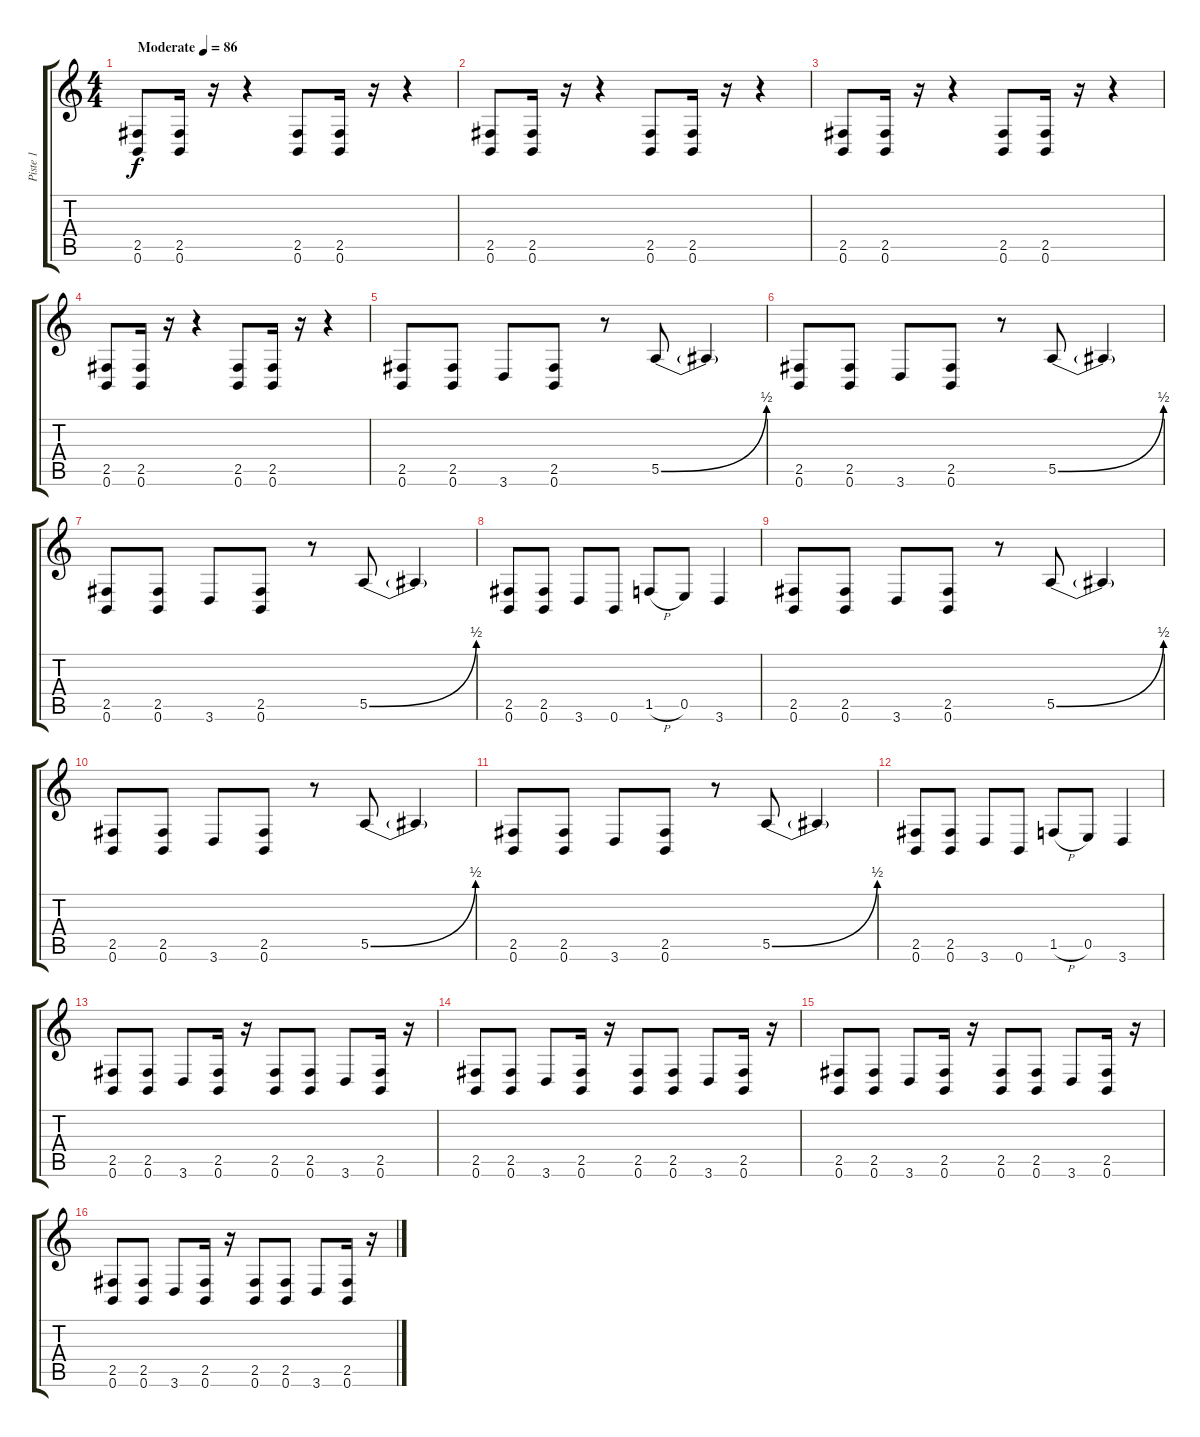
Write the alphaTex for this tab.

\track ("Piste 1" "Piste 1") {instrument distortionguitar}
\staff {score tabs}
\tuning (B3 Gb3 D3 A2 E2 B1) {hide}
\ts (4 4)
\tempo (86 "Moderate")
\clef g2
\ks c
(2.5 0.6).8{dy f instrument distortionguitar} (2.5 0.6).16 r.16 r.4 (2.5 0.6).8 (2.5 0.6).16 r.16 r.4 |
(2.5 0.6).8 (2.5 0.6).16 r.16 r.4 (2.5 0.6).8 (2.5 0.6).16 r.16 r.4 |
(2.5 0.6).8 (2.5 0.6).16 r.16 r.4 (2.5 0.6).8 (2.5 0.6).16 r.16 r.4 |
(2.5 0.6).8 (2.5 0.6).16 r.16 r.4 (2.5 0.6).8 (2.5 0.6).16 r.16 r.4 |
(2.5 0.6).8 (2.5 0.6).8 3.6.8 (2.5 0.6).8 r.8 5.5{be (bend 0 0 60 2)}.8 5.5{t}.4 |
(2.5 0.6).8 (2.5 0.6).8 3.6.8 (2.5 0.6).8 r.8 5.5{be (bend 0 0 60 2)}.8 5.5{t}.4 |
(2.5 0.6).8 (2.5 0.6).8 3.6.8 (2.5 0.6).8 r.8 5.5{be (bend 0 0 60 2)}.8 5.5{t}.4 |
(2.5 0.6).8 (2.5 0.6).8 3.6.8 0.6.8 1.5{h}.8 0.5.8 3.6.4 |
(2.5 0.6).8 (2.5 0.6).8 3.6.8 (2.5 0.6).8 r.8 5.5{be (bend 0 0 60 2)}.8 5.5{t}.4 |
(2.5 0.6).8 (2.5 0.6).8 3.6.8 (2.5 0.6).8 r.8 5.5{be (bend 0 0 60 2)}.8 5.5{t}.4 |
(2.5 0.6).8 (2.5 0.6).8 3.6.8 (2.5 0.6).8 r.8 5.5{be (bend 0 0 60 2)}.8 5.5{t}.4 |
(2.5 0.6).8 (2.5 0.6).8 3.6.8 0.6.8 1.5{h}.8 0.5.8 3.6.4 |
(2.5 0.6).8 (2.5 0.6).8 3.6.8 (2.5 0.6).16 r.16 (2.5 0.6).8 (2.5 0.6).8 3.6.8 (2.5 0.6).16 r.16 |
(2.5 0.6).8 (2.5 0.6).8 3.6.8 (2.5 0.6).16 r.16 (2.5 0.6).8 (2.5 0.6).8 3.6.8 (2.5 0.6).16 r.16 |
(2.5 0.6).8 (2.5 0.6).8 3.6.8 (2.5 0.6).16 r.16 (2.5 0.6).8 (2.5 0.6).8 3.6.8 (2.5 0.6).16 r.16 |
(2.5 0.6).8 (2.5 0.6).8 3.6.8 (2.5 0.6).16 r.16 (2.5 0.6).8 (2.5 0.6).8 3.6.8 (2.5 0.6).16 r.16
